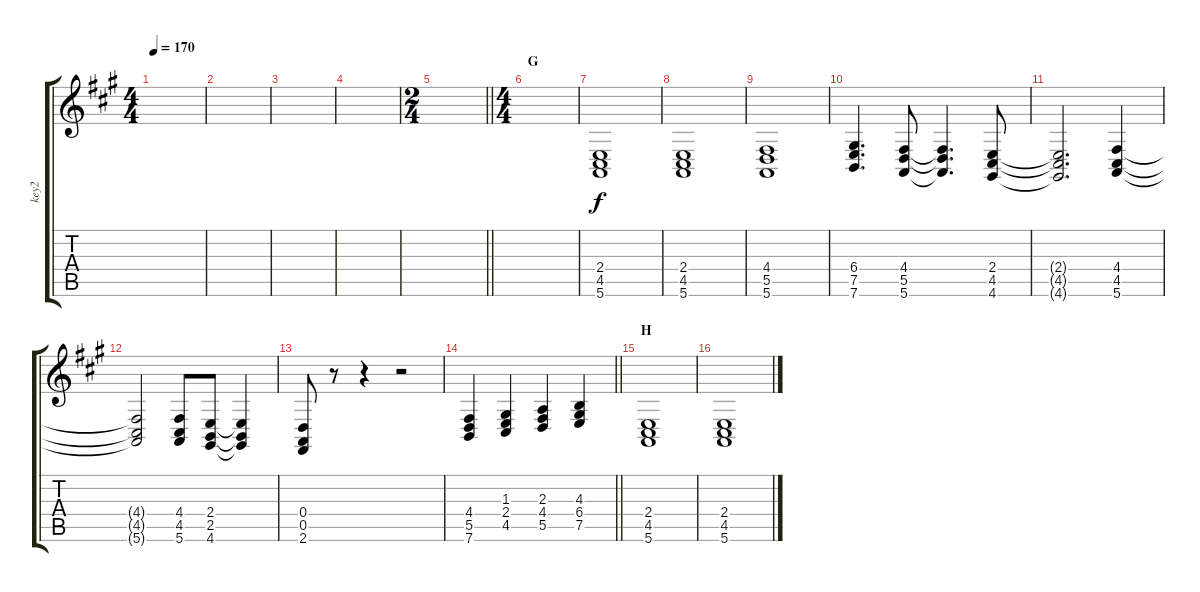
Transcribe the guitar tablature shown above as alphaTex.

\track ("key2" "key2") {instrument pad3polysynth}
\staff {score tabs}
\tuning (E4 B3 G3 D3 A2 E2) {hide}
\ts (4 4)
\tempo 170
\clef g2
\ks a
|
|
|
|
\ts (2 4)
\barLineRight lightlight
|
\ts (4 4)
\section ("" "G")
|
(2.4 4.5 5.6).1 |
(2.4 4.5 5.6).1 |
(4.4 5.5 5.6).1 |
(6.4 7.5 7.6).4{d} (4.4 5.5 5.6).8 (4.4{t} 5.5{t} 5.6{t}).4{d} (2.4 4.5 4.6).8 |
(2.4{t} 4.5{t} 4.6{t}).2{d} (4.4 4.5 5.6).4 |
(4.4{t} 4.5{t} 5.6{t}).2 (4.4 4.5 5.6).8 (2.4 2.5 4.6).8 (2.4{t} 2.5{t} 4.6{t}).4 |
(0.4 0.5 2.6).8 r.8 r.4 r.2 |
\barLineRight lightlight
(4.4 5.5 7.6).4 (1.3 2.4 4.5).4 (2.3 4.4 5.5).4 (4.3 6.4 7.5).4 |
\section ("" "H")
(2.4 4.5 5.6).1 |
(2.4 4.5 5.6).1
